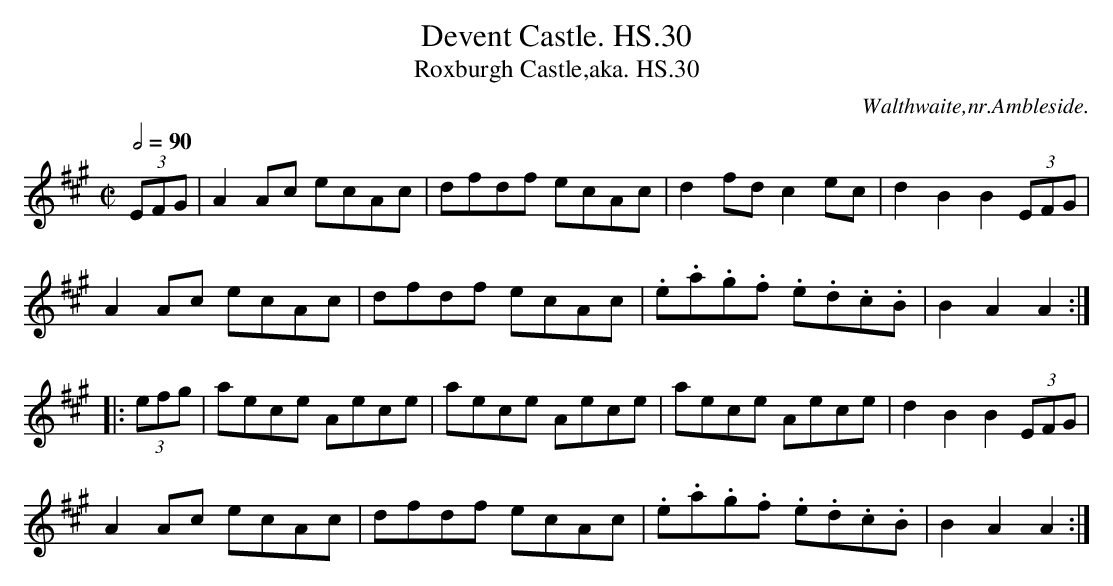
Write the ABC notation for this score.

X:1
T:Devent Castle. HS.30
T:Roxburgh Castle,aka. HS.30
L:1/8
M:C|
O:Walthwaite,nr.Ambleside.
Q:1/2=90
K:A
(3EFG|A2Ac ecAc|dfdf ecAc|d2fdc2ec|d2B2B2(3EFG|!
A2Ac ecAc|dfdf ecAc|.e.a.g.f .e.d.c.B|B2A2A2:|!
|:(3efg|aece Aece|aece Aece|aece Aece|d2B2B2(3EFG|!
A2Ac ecAc|dfdf ecAc|.e.a.g.f .e.d.c.B|B2A2A2:|
